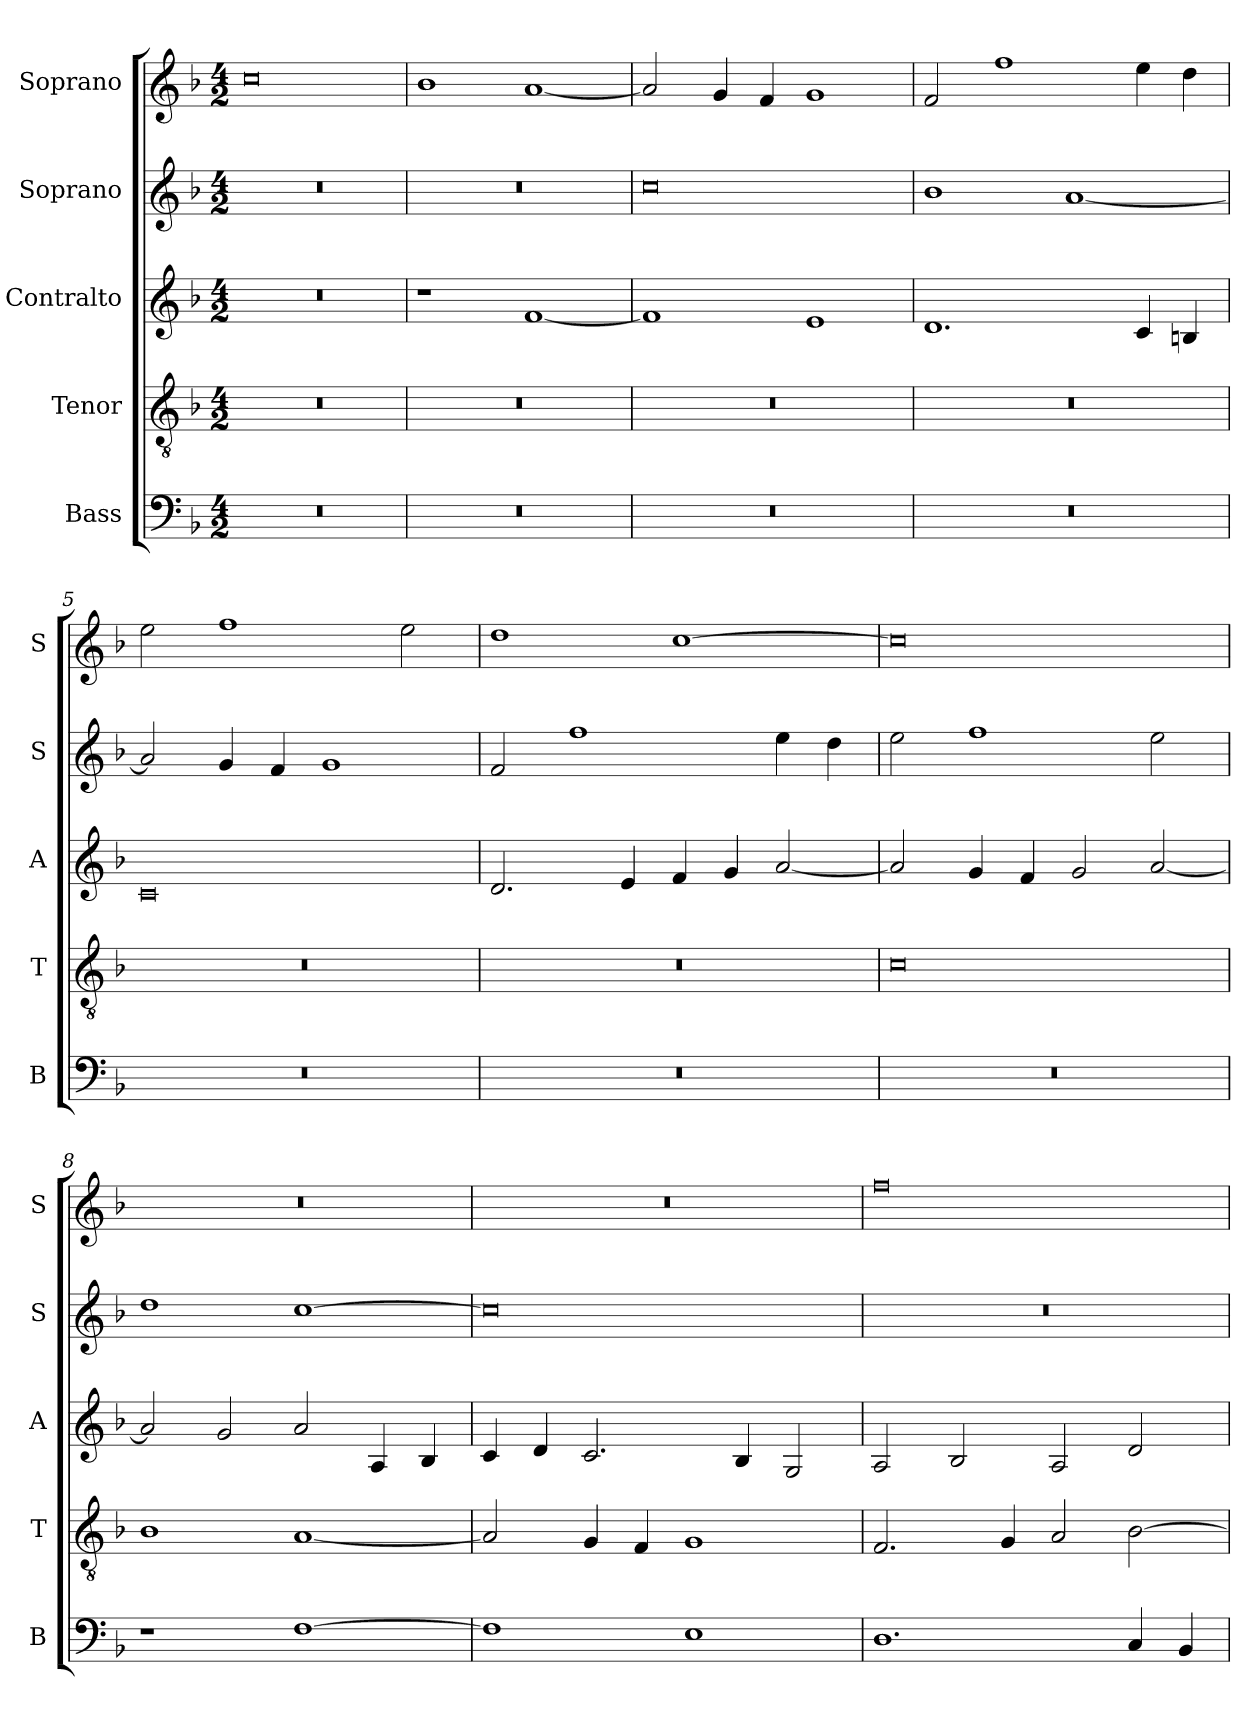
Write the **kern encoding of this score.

**kern	**kern	**kern	**kern	**kern
*part5	*part4	*part3	*part2	*part1
*staff5	*staff4	*staff3	*staff2	*staff1
*I"Bass	*I"Tenor	*I"Contralto	*I"Soprano	*I"Soprano
*I'B	*I'T	*I'A	*I'S	*I'S
*clefF4	*clefGv2	*clefG2	*clefG2	*clefG2
*k[b-]	*k[b-]	*k[b-]	*k[b-]	*k[b-]
*F:ion	*F:ion	*F:ion	*F:ion	*F:ion
*M4/2	*M4/2	*M4/2	*M4/2	*M4/2
=1	=1	=1	=1	=1
0r	0r	0r	0r	0cc
=2	=2	=2	=2	=2
0r	0r	1r	0r	1b-
.	.	[1f	.	[1a
=3	=3	=3	=3	=3
0r	0r	1f]	0cc	2a]
.	.	.	.	4g
.	.	.	.	4f
.	.	1e	.	1g
=4	=4	=4	=4	=4
0r	0r	1.d	1b-	2f
.	.	.	.	1ff
.	.	.	[1a	.
.	.	4c	.	4ee
.	.	4Bn	.	4dd
=5	=5	=5	=5	=5
0r	0r	0c	2a]	2ee
.	.	.	4g	1ff
.	.	.	4f	.
.	.	.	1g	.
.	.	.	.	2ee
=6	=6	=6	=6	=6
0r	0r	2.d	2f	1dd
.	.	.	1ff	.
.	.	4e	.	.
.	.	4f	.	[1cc
.	.	4g	.	.
.	.	[2a	4ee	.
.	.	.	4dd	.
=7	=7	=7	=7	=7
0r	0c	2a]	2ee	0cc]
.	.	4g	1ff	.
.	.	4f	.	.
.	.	2g	.	.
.	.	[2a	2ee	.
=8	=8	=8	=8	=8
1r	1B-	2a]	1dd	0r
.	.	2g	.	.
[1F	[1A	2a	[1cc	.
.	.	4A	.	.
.	.	4B-	.	.
=9	=9	=9	=9	=9
1F]	2A]	4c	0cc]	0r
.	.	4d	.	.
.	4G	2.c	.	.
.	4F	.	.	.
1E	1G	.	.	.
.	.	4B-	.	.
.	.	2G	.	.
=10	=10	=10	=10	=10
1.D	2.F	2A	0r	0ff
.	.	2B-	.	.
.	4G	.	.	.
.	2A	2A	.	.
4C	[2B-	2d	.	.
4BB-	.	.	.	.
=	=	=	=	=
*-	*-	*-	*-	*-
